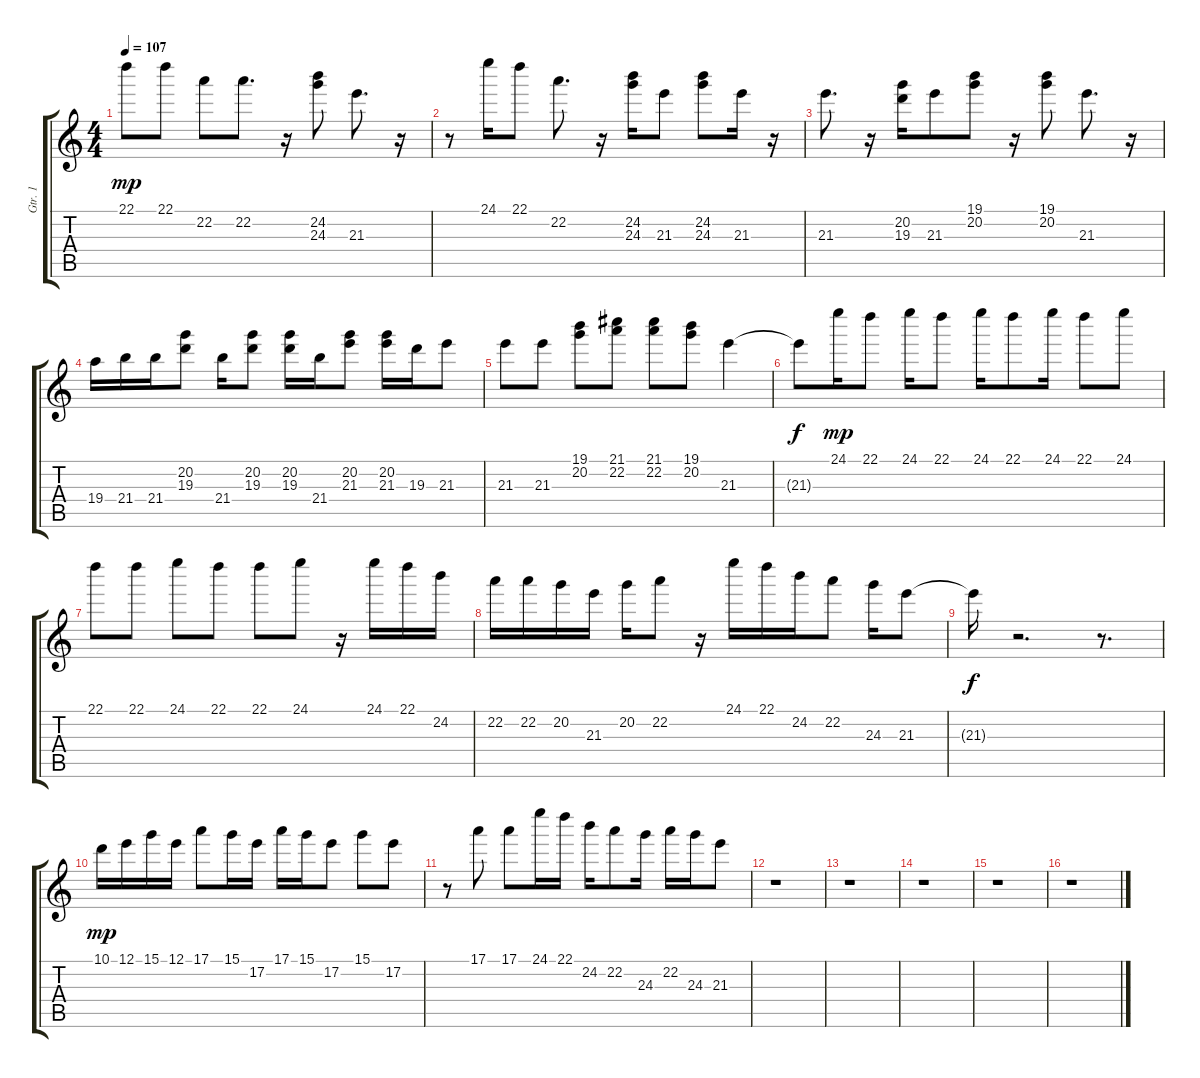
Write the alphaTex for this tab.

\track ("Gtr. 1" "Gtr. 1") {instrument electricguitarjazz}
\staff {score tabs}
\tuning (E4 B3 G3 D3 A2 E2) {hide}
\ts (4 4)
\tempo 107
\clef g2
\ks c
22.1.8{dy mp} 22.1.8 22.2.8 22.2.8{d} r.16 (24.2 24.3).8 21.3.8{d} r.16 |
r.8 24.1.16 22.1.8 22.2.8{d} r.16 (24.2 24.3).16 21.3.8 (24.2 24.3).8 21.3.16 r.16 |
21.3.8{d} r.16 (20.2 19.3).16 21.3.8 (19.1 20.2).8 r.16 (19.1 20.2).8 21.3.8{d} r.16 |
19.4.16 21.4.16 21.4.16 (20.2 19.3).8 21.4.16 (20.2 19.3).8 (20.2 19.3).16 21.4.16 (20.2 21.3).8 (20.2 21.3).16 19.3.16 21.3.8 |
21.3.8 21.3.8 (19.1 20.2).8 (21.1 22.2).8 (21.1 22.2).8 (19.1 20.2).8 21.3.4 |
21.3{t}.8{dy f} 24.1.16{dy mp} 22.1.8 24.1.16 22.1.8 24.1.16 22.1.8 24.1.16 22.1.8 24.1.8 |
22.1.8 22.1.8 24.1.8 22.1.8 22.1.8 24.1.8 r.16 24.1.16 22.1.16 24.2.16 |
22.2.16 22.2.16 20.2.16 21.3.16 20.2.16 22.2.8 r.16 24.1.16 22.1.16 24.2.16 22.2.8 24.3.16 21.3.8 |
21.3{t}.16{dy f} r.2{d} r.8{d} |
10.1.16{dy mp} 12.1.16 15.1.16 12.1.16 17.1.8 15.1.16 17.2.16 17.1.16 15.1.16 17.2.8 15.1.8 17.2.8 |
r.8 17.1.8 17.1.8 24.1.16 22.1.16 24.2.16 22.2.8 24.3.16 22.2.16 24.3.16 21.3.8 |
r.1 |
r.1 |
r.1 |
r.1 |
r.1
